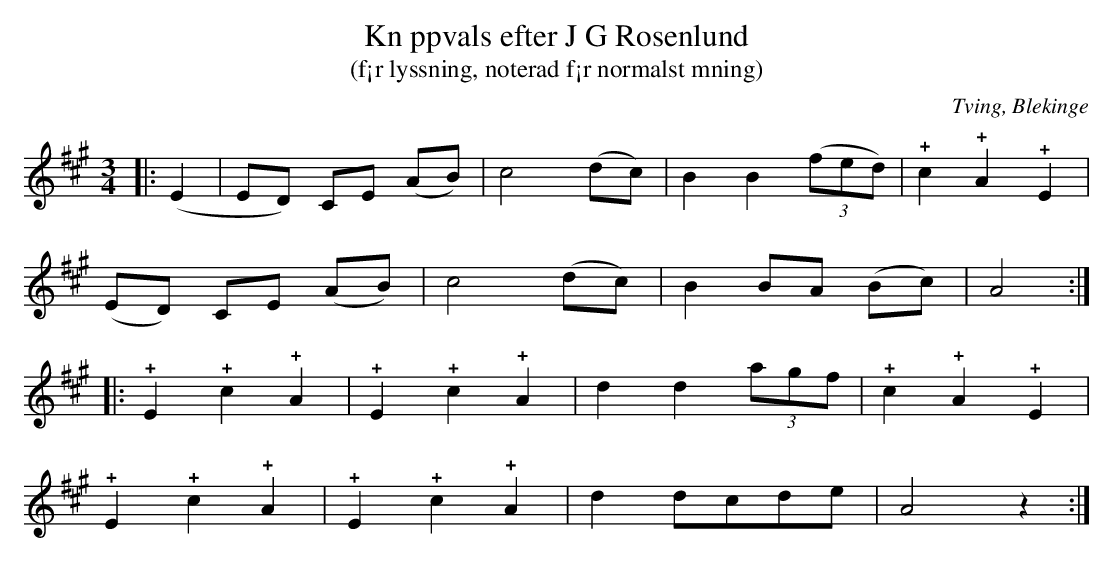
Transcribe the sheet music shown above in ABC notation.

X:1
T:Kn ppvals efter J G Rosenlund
T:(f¡r lyssning, noterad f¡r normalst mning)
O:Tving, Blekinge
M:3/4
L:1/4
Q:160
K:A
|: (E | E/D/) C/E/ (A/B/) | c2 (d/c/) | B B ((3f/e/d/) | !+!c !+!A !+!E |
 (E/D/) C/E/ (A/B/) | c2 (d/c/) | B B/A/ (B/c/) | A2 :|
|: !+!E !+!c !+!A | !+!E !+!c !+!A | d d (3a/g/f/ | !+!c !+!A !+!E |
   !+!E !+!c !+!A | !+!E !+!c !+!A | d d/c/d/e/ | A2 z :|
